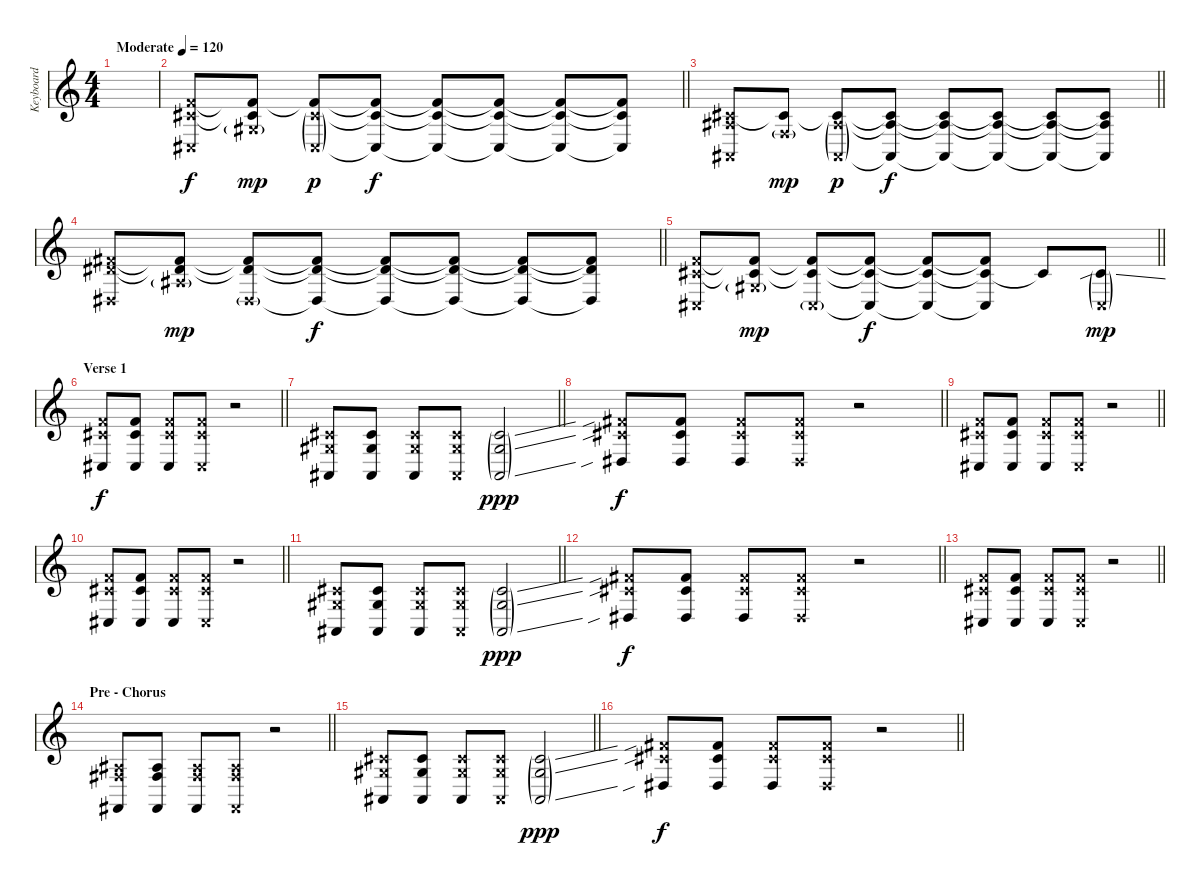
\track ("Keyboard" "Keyboard") {instrument lead2sawtooth}
\staff {score}
\tuning (E4 B3 G3 D3 A2 E2) {hide}
\ts (4 4)
\tempo (120 "Moderate")
\clef g2
\ks c
|
\barLineRight lightlight
(6.2{x} 6.3{x} 4.5{x}).8{balance 8} (6.2{t} 6.3{t} 6.4{g pm x}).8{dy mp balance 16} (6.2{t} 6.3{g x} 4.5{g pm x}).8{dy p balance 0} (6.2{t} 6.3{t} 4.5{t}).8{dy f} (6.2{t} 6.3{t} 4.5{t}).8 (6.2{t} 6.3{t} 4.5{t}).8 (6.2{t} 6.3{t} 4.5{t}).8 (6.2{t} 6.3{t} 4.5{t}).8 |
\barLineRight lightlight
(2.2{x} 3.3{x} 1.5{x}).8{balance 8} (2.2{t} 3.4{g pm x}).8{dy mp balance 16} (2.2{t} 3.3{g x} 1.5{g pm x}).8{dy p balance 0} (2.2{t} 3.3{t} 1.5{t}).8{dy f} (2.2{t} 3.3{t} 1.5{t}).8 (2.2{t} 3.3{t} 1.5{t}).8 (2.2{t} 3.3{t} 1.5{t}).8 (2.2{t} 3.3{t} 1.5{t}).8 |
\barLineRight lightlight
(7.2{x} 8.3{x} 6.5{x}).8{balance 8} (7.2{t} 8.3{t} 8.4{g pm x}).8{dy mp balance 16} (7.2{t} 8.3{t} 6.5{g pm x}).8{balance 0} (7.2{t} 8.3{t} 6.5{t}).8{dy f} (7.2{t} 8.3{t} 6.5{t}).8 (7.2{t} 8.3{t} 6.5{t}).8 (7.2{t} 8.3{t} 6.5{t}).8 (7.2{t} 8.3{t} 6.5{t}).8 |
\barLineRight lightlight
(6.2{x} 6.3{x} 4.5{x}).8{balance 8} (6.2{t} 6.3{t} 6.4{g pm x}).8{dy mp balance 16} (6.2{t} 6.3{t} 4.5{g pm x}).8{balance 0} (6.2{t} 6.3{t} 4.5{t}).8{dy f} (6.2{t} 6.3{t} 4.5{t}).8 (6.2{t} 6.3{t} 4.5{t}).8{balance 8} 6.3{t}.8 (6.3{sib ss g} 4.5{g x}).8{dy mp} |
\section ("" "Verse 1")
\barLineRight lightlight
(6.2{x} 6.3{x} 4.5).8{dy f} (6.2 6.3 4.5).8 (6.2{x} 6.3{x} 4.5).8 (6.2{x} 6.3{x} 4.5{x}).8 r.2 |
\barLineRight lightlight
(2.2{x} 1.3{x} 1.5).8 (2.2 1.3 1.5).8 (2.2{x} 1.3{x} 1.5).8 (2.2{x} 1.3{x} 1.5{x}).8 (2.2{ss g} 1.3{ss g} 1.5{ss g}).2{dy ppp} |
\barLineRight lightlight
(7.2{sib x} 6.3{sib x} 6.5{sib}).8{dy f} (7.2 6.3 6.5).8 (7.2{x} 6.3{x} 6.5).8 (7.2{x} 6.3{x} 6.5{x}).8 r.2 |
\barLineRight lightlight
(6.2{x} 6.3{x} 4.5).8 (6.2 6.3 4.5).8 (6.2{x} 6.3{x} 4.5).8 (6.2{x} 6.3{x} 4.5{x}).8 r.2 |
\barLineRight lightlight
(6.2{x} 6.3{x} 4.5).8 (6.2 6.3 4.5).8 (6.2{x} 6.3{x} 4.5).8 (6.2{x} 6.3{x} 4.5{x}).8 r.2 |
\barLineRight lightlight
(2.2{x} 1.3{x} 1.5).8 (2.2 1.3 1.5).8 (2.2{x} 1.3{x} 1.5).8 (2.2{x} 1.3{x} 1.5{x}).8 (2.2{ss g} 1.3{ss g} 1.5{ss g}).2{dy ppp} |
\barLineRight lightlight
(7.2{sib x} 6.3{sib x} 6.5{sib}).8{dy f} (7.2 6.3 6.5).8 (7.2{x} 6.3{x} 6.5).8 (7.2{x} 6.3{x} 6.5{x}).8 r.2 |
\barLineRight lightlight
(6.2{x} 6.3{x} 4.5).8 (6.2 6.3 4.5).8 (6.2{x} 6.3{x} 4.5).8 (6.2{x} 6.3{x} 4.5{x}).8 r.2 |
\section ("" "Pre - Chorus")
\barLineRight lightlight
(3.3{x} 4.4{x} 2.6).8 (3.3 4.4 2.6).8 (3.3{x} 4.4{x} 2.6).8 (3.3{x} 4.4{x} 2.6{x}).8 r.2 |
\barLineRight lightlight
(2.2{x} 1.3{x} 1.5).8 (2.2 1.3 1.5).8 (2.2{x} 1.3{x} 1.5).8 (2.2{x} 1.3{x} 1.5{x}).8 (2.2{ss g} 1.3{ss g} 1.5{ss g}).2{dy ppp} |
\barLineRight lightlight
(7.2{sib x} 6.3{sib x} 6.5{sib}).8{dy f} (7.2 6.3 6.5).8 (7.2{x} 6.3{x} 6.5).8 (7.2{x} 6.3{x} 6.5{x}).8 r.2
